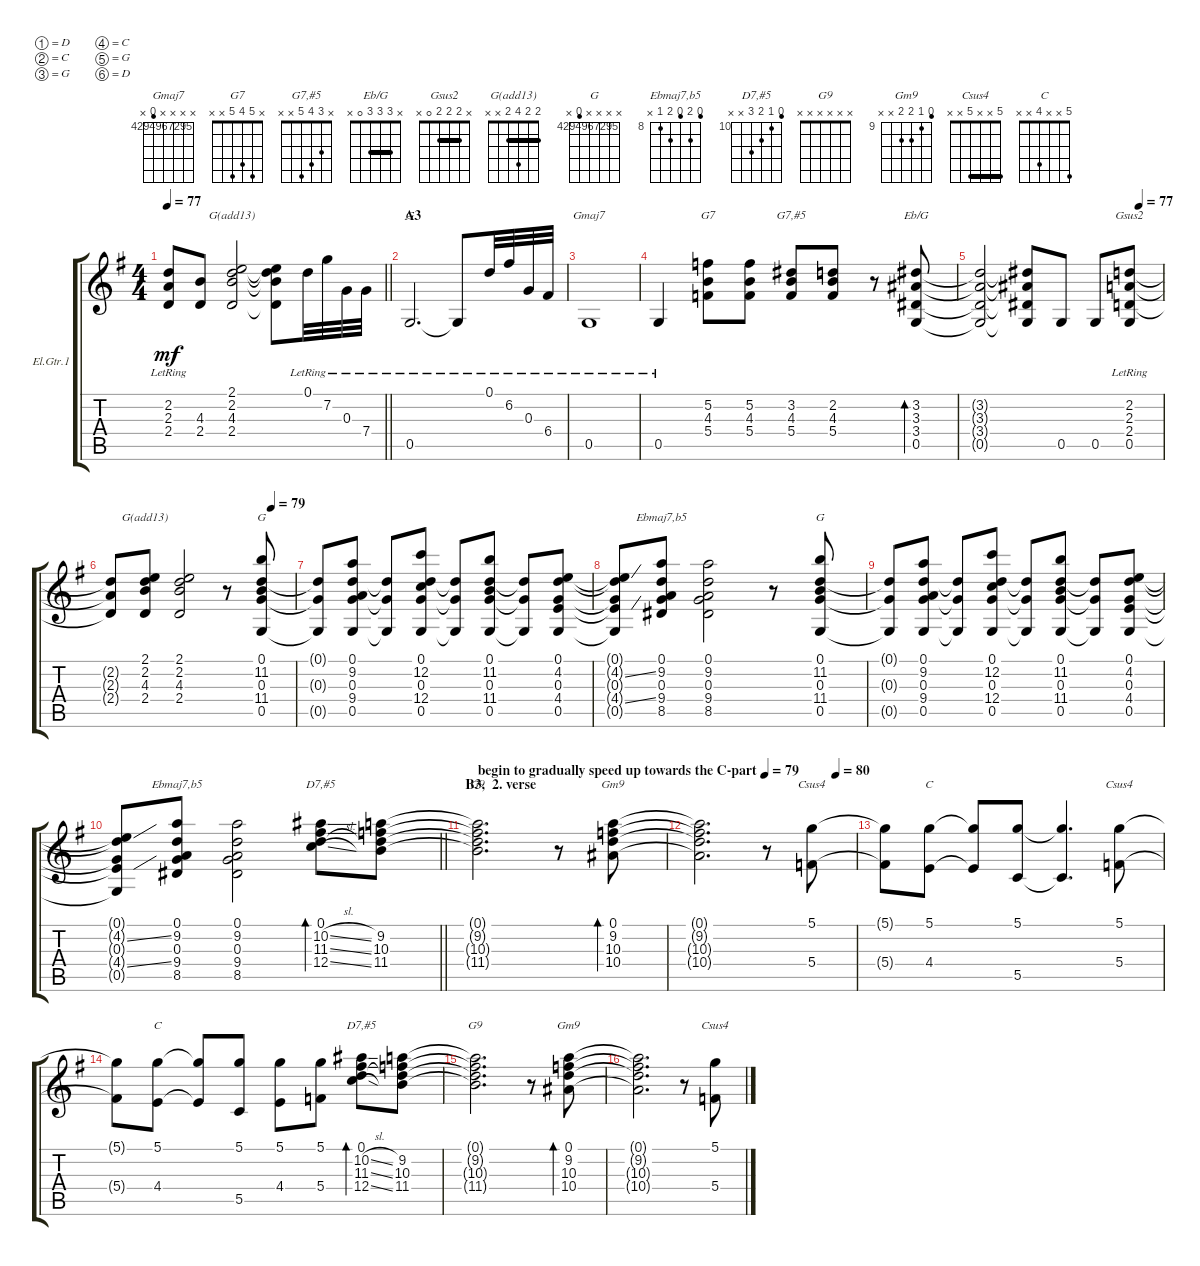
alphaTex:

\bracketExtendMode groupsimilarinstruments
\firstSystemTrackNameOrientation horizontal
\otherSystemsTrackNameOrientation horizontal
\track ("Electric guitar, main" "El.Gtr.1") {instrument electricguitarclean}
\staff {score tabs}
\tuning (D4 C4 G3 C3 G2 D2)
\chord ("Gmaj7" x x x x 4294967294 x) {firstfret 4294967295}
\chord ("G7" x 5 4 5 x x)
\chord ("G7,#5" x 3 4 5 x x)
\chord ("Eb/G" x 3 3 3 0 x) {barre (3 3)}
\chord ("Gsus2" x 2 2 2 0 x) {barre (2 2)}
\chord ("G(add13)" 2 2 4 2 x x) {barre (2 2)}
\chord ("G" 10 11 10 11 10 x) {firstfret 11}
\chord ("Ebmaj7,b5" 7 9 7 9 8 x) {firstfret 8}
\chord ("D7,#5" 9 10 11 12 x x) {firstfret 10}
\chord ("G9" x x x x x x)
\chord ("Gm9" 8 9 10 10 x x) {firstfret 9}
\chord ("Csus4" 5 x x 5 x x) {barre 5}
\chord ("C" 5 x x 4 x x)
\chord ("G" x x x x 4294967294 x) {firstfret 4294967295}
\ts (4 4)
\tempo 77
\clef g2
\barLineRight lightlight
\ks g
(2.2{lr t} 2.3{lr t} 2.4{lr t}).8{dy mf} (4.3 2.4).8 (2.1 2.2 4.3 2.4).2{ch "G(add13)"} (2.1{t} 2.2{t} 4.3{t} 2.4{t}).8 0.1{lr}.32 7.2{lr}.32 0.3{lr}.32 7.4{lr}.32 |
\section ("" "A3")
0.5{lr}.2{d ch "G"} 0.5{lr t}.8 0.1{lr}.32 6.2{lr}.32 0.3{lr}.32 6.4{lr}.32 |
0.5{lr}.1{ch "Gmaj7"} |
0.5{lr}.4 (5.2 4.3 5.4).8{ch "G7"} (5.2 4.3 5.4).8 (3.2 4.3 5.4).8{ch "G7,#5"} (2.2 4.3 5.4).8 r.8 (3.2 3.3 3.4 0.5).8{bd 240 ch "Eb/G"} |
\tempo (77 0.875)
(3.2{t} 3.3{t} 3.4{t} 0.5{t}).2 (3.2{t} 3.3{t} 3.4{t} 0.5{t}).8 0.5.8 0.5.8 (2.2 2.3 2.4 0.5{lr}).8{ch "Gsus2"} |
\tempo (79 0.875)
(2.2{t} 2.3{t} 2.4{t}).8 (2.1 2.2 4.3 2.4).8{ch "G(add13)"} (2.1 2.2 4.3 2.4).2 r.8 (0.1 11.2 0.3 11.4 0.5).8{ch "G"} |
(0.1{t} 0.3{t} 0.5{t}).8 (0.1 9.2 0.3 9.4 0.5).8 (0.1{t} 0.3{t} 0.5{t}).8 (0.1 12.2 0.3 12.4 0.5).8 (0.1{t} 0.3{t} 0.5{t}).8 (0.1 11.2 0.3 11.4 0.5).8 (0.1{t} 0.3{t} 0.5{t}).8 (0.1 4.2 0.3 4.4 0.5).8 |
(0.1{t} 4.2{ss t} 0.3{t} 4.4{ss t} 0.5{t}).8 (0.1 9.2 0.3 9.4 8.5).8{ch "Ebmaj7,b5"} (0.1 9.2 0.3 9.4 8.5).2 r.8 (0.1 11.2 0.3 11.4 0.5).8{ch "G"} |
(0.1{t} 0.3{t} 0.5{t}).8 (0.1 9.2 0.3 9.4 0.5).8 (0.1{t} 0.3{t} 0.5{t}).8 (0.1 12.2 0.3 12.4 0.5).8 (0.1{t} 0.3{t} 0.5{t}).8 (0.1 11.2 0.3 11.4 0.5).8 (0.1{t} 0.3{t} 0.5{t}).8 (0.1 4.2 0.3 4.4 0.5).8 |
\barLineRight lightlight
(0.1{t} 4.2{ss t} 0.3{t} 4.4{ss t} 0.5{t}).8 (0.1 9.2 0.3 9.4 8.5).8{ch "Ebmaj7,b5"} (0.1 9.2 0.3 9.4 8.5).2 (0.1 10.2{sl} 11.3{sl} 12.4{sl}).8{bd 119 ch "D7,#5"} (0.1{t} 9.2 10.3 11.4).8 |
\section ("" "B3,  2. verse")
\tempo (79 "begin to gradually speed up towards the C-part")
(0.1{t} 9.2{t} 10.3{t} 11.4{t}).2{d ch "G9"} r.8 (0.1 9.2 10.3 10.4).8{bd 119 ch "Gm9"} |
\tempo (80 0.875)
(0.1{t} 9.2{t} 10.3{t} 10.4{t}).2{d} r.8 (5.1 5.4).8{ch "Csus4"} |
(5.1{t} 5.4{t}).8 (5.1 4.4).8{ch "C"} (5.1{t} 4.4{t}).8 (5.1 5.5).8 (5.1{t} 5.5{t}).4{d} (5.1 5.4).8{ch "Csus4"} |
(5.1{t} 5.4{t}).8 (5.1 4.4).8{ch "C"} (5.1{t} 4.4{t}).8 (5.1 5.5).8 (5.1 4.4).8 (5.1 5.4).8 (0.1 10.2{sl} 11.3{sl} 12.4{sl}).8{bd 119 ch "D7,#5"} (0.1{t} 9.2 10.3 11.4).8 |
(0.1{t} 9.2{t} 10.3{t} 11.4{t}).2{d ch "G9"} r.8 (0.1 9.2 10.3 10.4).8{bd 119 ch "Gm9"} |
(0.1{t} 9.2{t} 10.3{t} 10.4{t}).2{d} r.8 (5.1 5.4).8{ch "Csus4"}
